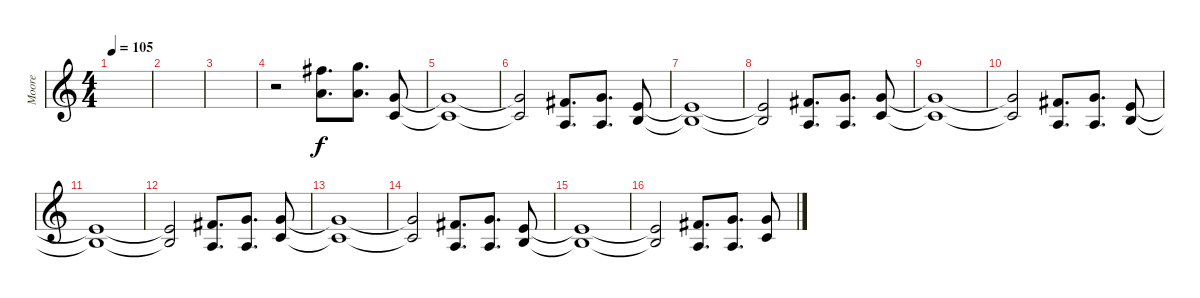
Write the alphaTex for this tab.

\track ("Moore" "Moore") {instrument rockorgan}
\staff {score}
\tuning (E4 B3 G3 D3 A2 E2) {hide}
\ts (4 4)
\tempo 105
\clef g2
\ks c
|
|
|
r.2 (14.1 14.3).8{d} (15.1 14.3).8{d} (3.1 5.3).8 |
(3.1{t} 5.3{t}).1 |
(3.1{t} 5.3{t}).2 (2.1 2.3).8{d} (3.1 2.3).8{d} (0.1 4.3).8 |
(0.1{t} 4.3{t}).1 |
(0.1{t} 4.3{t}).2 (2.1 2.3).8{d} (3.1 2.3).8{d} (3.1 5.3).8 |
(3.1{t} 5.3{t}).1 |
(3.1{t} 5.3{t}).2 (2.1 2.3).8{d} (3.1 2.3).8{d} (0.1 4.3).8 |
(0.1{t} 4.3{t}).1 |
(0.1{t} 4.3{t}).2 (2.1 2.3).8{d} (3.1 2.3).8{d} (3.1 5.3).8 |
(3.1{t} 5.3{t}).1 |
(3.1{t} 5.3{t}).2 (2.1 2.3).8{d} (3.1 2.3).8{d} (0.1 4.3).8 |
(0.1{t} 4.3{t}).1 |
(0.1{t} 4.3{t}).2 (2.1 2.3).8{d} (3.1 2.3).8{d} (3.1 5.3).8
